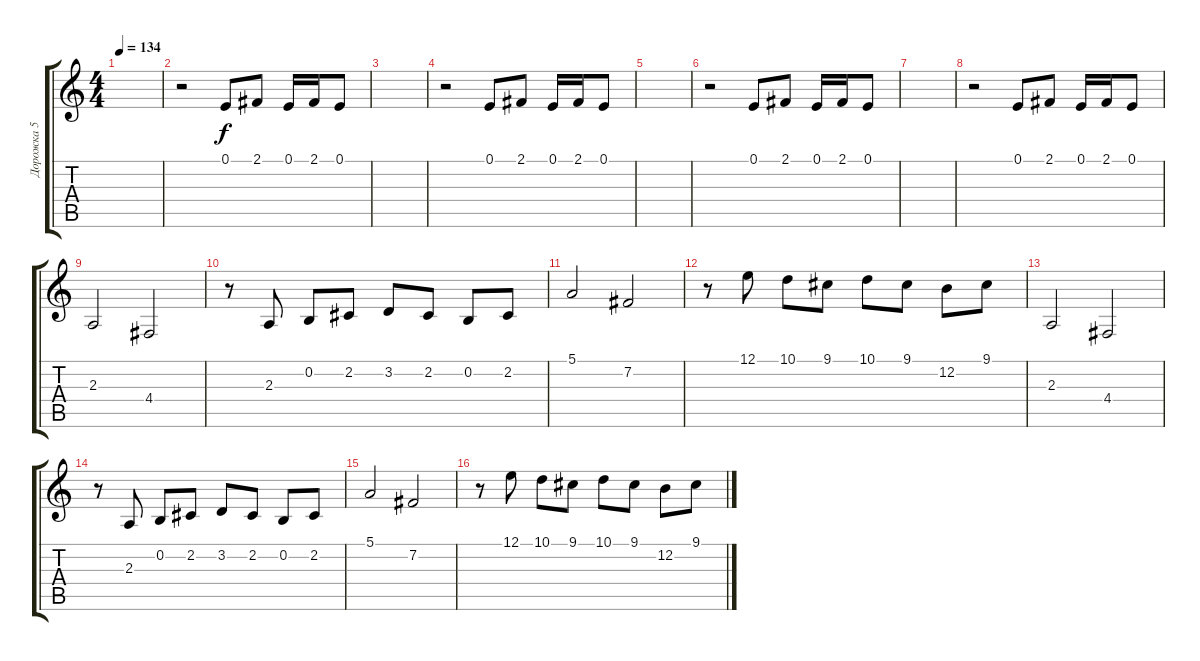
\track ("Дорожка 5" "Дорожка 5") {instrument altosax}
\staff {score tabs}
\tuning (E4 B3 G3 D3 A2 E2) {hide}
\ts (4 4)
\tempo 134
\clef g2
\ks c
|
r.2 0.1.8 2.1.8 0.1.16 2.1.16 0.1.8 |
|
r.2 0.1.8 2.1.8 0.1.16 2.1.16 0.1.8 |
|
r.2 0.1.8 2.1.8 0.1.16 2.1.16 0.1.8 |
|
r.2 0.1.8 2.1.8 0.1.16 2.1.16 0.1.8 |
2.3.2 4.4.2 |
r.8 2.3.8 0.2.8 2.2.8 3.2.8 2.2.8 0.2.8 2.2.8 |
5.1.2 7.2.2 |
r.8 12.1.8 10.1.8 9.1.8 10.1.8 9.1.8 12.2.8 9.1.8 |
2.3.2 4.4.2 |
r.8 2.3.8 0.2.8 2.2.8 3.2.8 2.2.8 0.2.8 2.2.8 |
5.1.2 7.2.2 |
r.8 12.1.8 10.1.8 9.1.8 10.1.8 9.1.8 12.2.8 9.1.8
